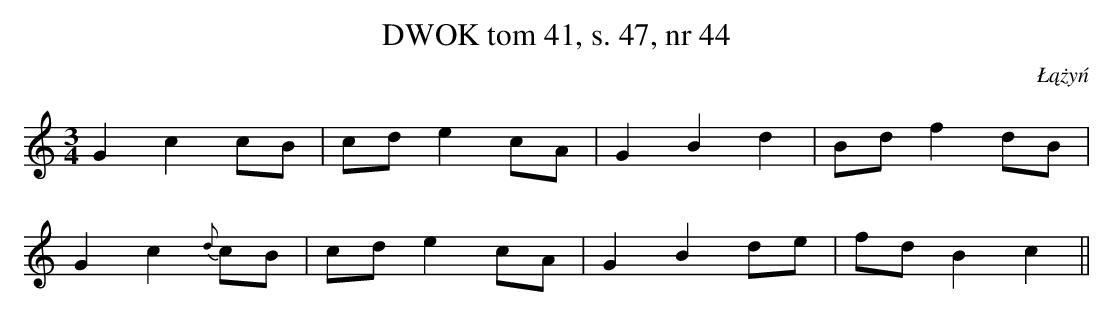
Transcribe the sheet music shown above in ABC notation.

X:1
T:DWOK tom 41, s. 47, nr 44
O:Łążyń
L:1/16
M:3/4
K:C
G4 c4 c2B2|c2d2 e4 c2A2|G4 B4 d4|B2d2 f4 d2B2|
G4 c4 {d }c2B2|c2d2 e4 c2A2|G4 B4 d2e2|f2d2 B4 c4||
